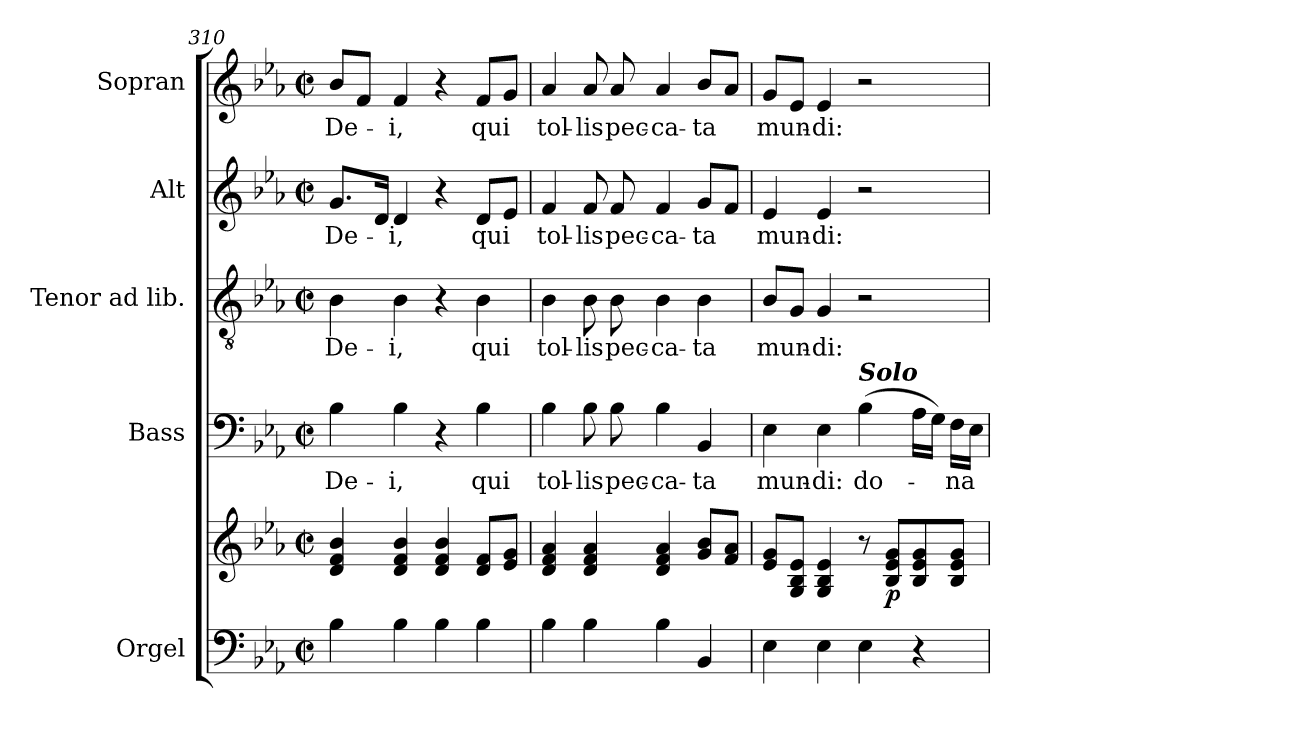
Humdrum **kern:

**kern	**kern	**dynam	**kern	**text	**kern	**text	**kern	**text	**kern	**text
*part5	*part5	*part5	*part4	*part4	*part3	*part3	*part2	*part2	*part1	*part1
*staff6	*staff5	*staff5/6	*staff4	*staff4	*staff3	*staff3	*staff2	*staff2	*staff1	*staff1
*I"Orgel	*	*	*I"Bass	*	*I"Tenor ad lib.	*	*I"Alt	*	*I"Sopran	*
*	*	*	*I'B.	*	*I'T.	*	*I'A.	*	*I'S.	*
*clefF4	*clefG2	*	*clefF4	*	*clefGv2	*	*clefG2	*	*clefG2	*
*k[b-e-a-]	*k[b-e-a-]	*	*k[b-e-a-]	*	*k[b-e-a-]	*	*k[b-e-a-]	*	*k[b-e-a-]	*
*E-:	*E-:	*	*E-:	*	*E-:	*	*E-:	*	*E-:	*
*M2/2	*M2/2	*	*M2/2	*	*M2/2	*	*M2/2	*	*M2/2	*
*met(c|)	*met(c|)	*	*met(c|)	*	*met(c|)	*	*met(c|)	*	*met(c|)	*
=310	=310	=310	=310	=310	=310	=310	=310	=310	=310	=310
!	!	!	!	!LO:LY:b	!	!LO:LY:b	!	!LO:LY:b	!	!LO:LY:b
4B-\	4d/ 4f/ 4b-/	.	4B-\	De-	4B-\	De-	8.g/L	De-	8b-/L	De-
.	.	.	.	.	.	.	.	.	8f/J	.
.	.	.	.	.	.	.	16d/Jk	.	.	.
!	!	!	!	!LO:LY:b	!	!LO:LY:b	!	!LO:LY:b	!	!LO:LY:b
4B-\	4d/ 4f/ 4b-/	.	4B-\	-i,	4B-\	-i,	4d/	-i,	4f/	-i,
4B-\	4d/ 4f/ 4b-/	.	4r	.	4r	.	4r	.	4r	.
!	!	!	!	!LO:LY:b	!	!LO:LY:b	!	!LO:LY:b	!	!LO:LY:b
4B-\	8d/ 8f/L	.	4B-\	qui	4B-\	qui	8d/L	qui	8f/L	qui
.	8e-/ 8g/J	.	.	.	.	.	8e-/J	.	8g/J	.
!!LO:LB:g=z
=311	=311	=311	=311	=311	=311	=311	=311	=311	=311	=311
!	!	!	!	!LO:LY:b	!	!LO:LY:b	!	!LO:LY:b	!	!LO:LY:b
4B-\	4d/ 4f/ 4a-/	.	4B-\	tol-	4B-\	tol-	4f/	tol-	4a-/	tol-
!	!	!	!	!LO:LY:b	!	!LO:LY:b	!	!LO:LY:b	!	!LO:LY:b
4B-\	4d/ 4f/ 4a-/	.	8B-\	-lis	8B-\	-lis	8f/	-lis	8a-/	-lis
!	!	!	!	!LO:LY:b	!	!LO:LY:b	!	!LO:LY:b	!	!LO:LY:b
.	.	.	8B-\	pec-	8B-\	pec-	8f/	pec-	8a-/	pec-
!	!	!	!	!LO:LY:b	!	!LO:LY:b	!	!LO:LY:b	!	!LO:LY:b
4B-\	4d/ 4f/ 4a-/	.	4B-\	-ca-	4B-\	-ca-	4f/	-ca-	4a-/	-ca-
!	!	!	!	!LO:LY:b	!	!LO:LY:b	!	!LO:LY:b	!	!LO:LY:b
4BB-/	8g/ 8b-/L	.	4BB-/	-ta	4B-\	-ta	8g/L	-ta	8b-/L	-ta
.	8f/ 8a-/J	.	.	.	.	.	8f/J	.	8a-/J	.
=312	=312	=312	=312	=312	=312	=312	=312	=312	=312	=312
!	!	!	!	!LO:LY:b	!	!LO:LY:b	!	!LO:LY:b	!	!LO:LY:b
4E-\	8e-/ 8g/L	.	4E-\	mun-	8B-/L	mun-	4e-/	mun-	8g/L	mun-
.	8G/ 8B-/ 8e-/J	.	.	.	8G/J	.	.	.	8e-/J	.
!	!	!	!	!LO:LY:b	!	!LO:LY:b	!	!LO:LY:b	!	!LO:LY:b
4E-\	4G/ 4B-/ 4e-/	.	4E-\	-di:	4G/	-di:	4e-/	-di:	4e-/	-di:
!	!	!	!LO:TX:a:Bi:t=Solo	!	!	!	!	!	!	!
!	!	!	!	!LO:LY:b	!	!	!	!	!	!
4E-\	8r	.	(>4B-\	do-	2r	.	2r	.	2r	.
!	!	!LO:DY:b	!	!	!	!	!	!	!	!
.	8B-/ 8e-/ 8g/L	p	.	.	.	.	.	.	.	.
4r	8B-/ 8e-/ 8g/	.	16A-\LL	.	.	.	.	.	.	.
.	.	.	16G\JJ)	.	.	.	.	.	.	.
!	!	!	!	!LO:LY:b	!	!	!	!	!	!
.	8B-/ 8e-/ 8g/J	.	16F\LL	-na	.	.	.	.	.	.
.	.	.	16E-\JJ	.	.	.	.	.	.	.
=	=	=	=	=	=	=	=	=	=	=
*-	*-	*-	*-	*-	*-	*-	*-	*-	*-	*-
